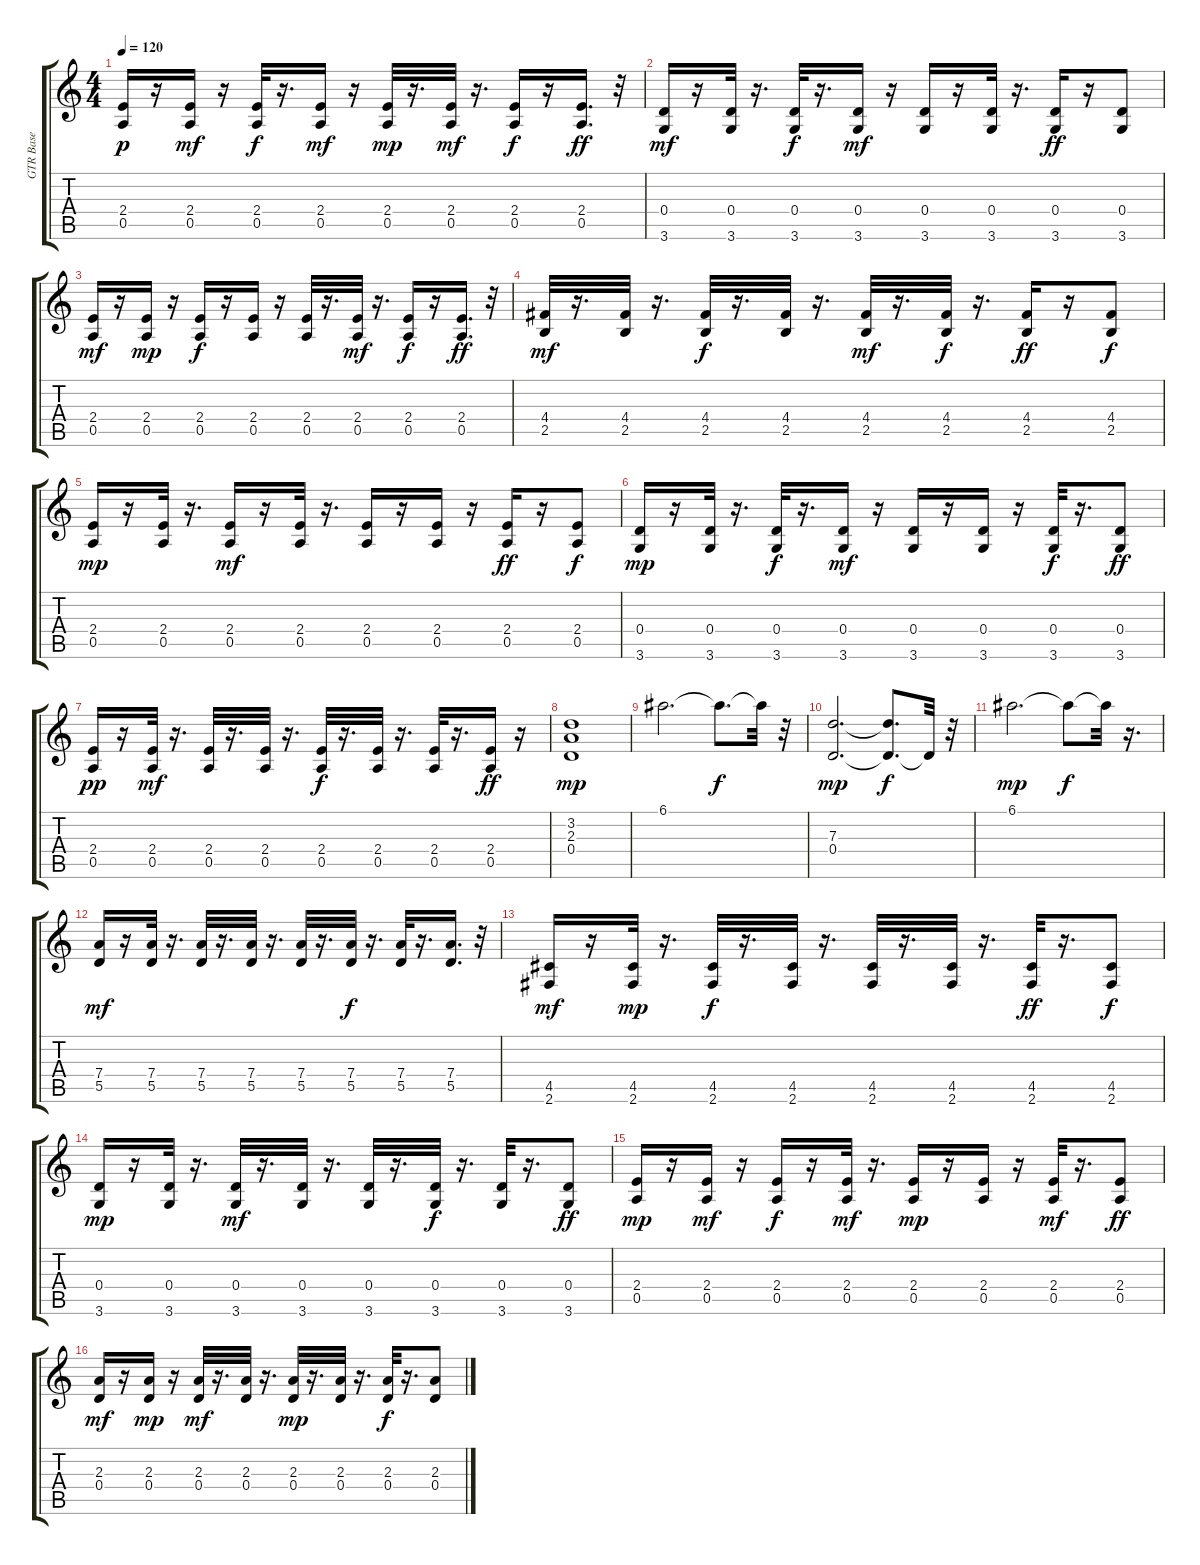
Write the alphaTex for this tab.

\track ("GTR Base" "GTR Base") {instrument distortionguitar}
\staff {score tabs}
\tuning (E4 B3 G3 D3 A2 E2) {hide}
\ts (4 4)
\tempo 120
\clef g2
\ks c
(2.4 0.5).16{dy p} r.16 (2.4 0.5).16{dy mf} r.16 (2.4 0.5).32{dy f} r.16{d} (2.4 0.5).16{dy mf} r.16 (2.4 0.5).32{dy mp} r.16{d} (2.4 0.5).32{dy mf} r.16{d} (2.4 0.5).16{dy f} r.16 (2.4 0.5).16{d dy ff} r.32 |
(0.4 3.6).16{dy mf} r.16 (0.4 3.6).32 r.16{d} (0.4 3.6).32{dy f} r.16{d} (0.4 3.6).16{dy mf} r.16 (0.4 3.6).16 r.16 (0.4 3.6).32 r.16{d} (0.4 3.6).16{dy ff} r.16 (0.4 3.6).8 |
(2.4 0.5).16{dy mf} r.16 (2.4 0.5).16{dy mp} r.16 (2.4 0.5).16{dy f} r.16 (2.4 0.5).16 r.16 (2.4 0.5).32 r.16{d} (2.4 0.5).32{dy mf} r.16{d} (2.4 0.5).16{dy f} r.16 (2.4 0.5).16{d dy ff} r.32 |
(4.4 2.5).32{dy mf} r.16{d} (4.4 2.5).32 r.16{d} (4.4 2.5).32{dy f} r.16{d} (4.4 2.5).32 r.16{d} (4.4 2.5).32{dy mf} r.16{d} (4.4 2.5).32{dy f} r.16{d} (4.4 2.5).16{dy ff} r.16 (4.4 2.5).8{dy f} |
(2.4 0.5).16{dy mp} r.16 (2.4 0.5).32 r.16{d} (2.4 0.5).16{dy mf} r.16 (2.4 0.5).32 r.16{d} (2.4 0.5).16 r.16 (2.4 0.5).16 r.16 (2.4 0.5).16{dy ff} r.16 (2.4 0.5).8{dy f} |
(0.4 3.6).16{dy mp} r.16 (0.4 3.6).32 r.16{d} (0.4 3.6).32{dy f} r.16{d} (0.4 3.6).16{dy mf} r.16 (0.4 3.6).16 r.16 (0.4 3.6).16 r.16 (0.4 3.6).32{dy f} r.16{d} (0.4 3.6).8{dy ff} |
(2.4 0.5).16{dy pp} r.16 (2.4 0.5).32{dy mf} r.16{d} (2.4 0.5).32 r.16{d} (2.4 0.5).32 r.16{d} (2.4 0.5).32{dy f} r.16{d} (2.4 0.5).32 r.16{d} (2.4 0.5).32 r.16{d} (2.4 0.5).16{dy ff} r.16 |
(3.2 2.3 0.4).1{dy mp} |
6.1.2{d} 6.1{t}.8{d dy f} 6.1{t}.32 r.32 |
(7.3 0.4).2{d dy mp} (7.3{t} 0.4{t}).8{d dy f} 0.4{t}.32 r.32 |
6.1.2{d dy mp} 6.1{t}.8{dy f} 6.1{t}.32 r.16{d} |
(7.4 5.5).16{dy mf} r.16 (7.4 5.5).32 r.16{d} (7.4 5.5).32 r.16{d} (7.4 5.5).32 r.16{d} (7.4 5.5).32 r.16{d} (7.4 5.5).32{dy f} r.16{d} (7.4 5.5).32 r.16{d} (7.4 5.5).16{d} r.32 |
(4.5 2.6).16{dy mf} r.16 (4.5 2.6).32{dy mp} r.16{d} (4.5 2.6).32{dy f} r.16{d} (4.5 2.6).32 r.16{d} (4.5 2.6).32 r.16{d} (4.5 2.6).32 r.16{d} (4.5 2.6).32{dy ff} r.16{d} (4.5 2.6).8{dy f} |
(0.4 3.6).16{dy mp} r.16 (0.4 3.6).32 r.16{d} (0.4 3.6).32{dy mf} r.16{d} (0.4 3.6).32 r.16{d} (0.4 3.6).32 r.16{d} (0.4 3.6).32{dy f} r.16{d} (0.4 3.6).32 r.16{d} (0.4 3.6).8{dy ff} |
(2.4 0.5).16{dy mp} r.16 (2.4 0.5).16{dy mf} r.16 (2.4 0.5).16{dy f} r.16 (2.4 0.5).32{dy mf} r.16{d} (2.4 0.5).16{dy mp} r.16 (2.4 0.5).16 r.16 (2.4 0.5).32{dy mf} r.16{d} (2.4 0.5).8{dy ff} |
(2.3 0.4).16{dy mf} r.16 (2.3 0.4).16{dy mp} r.16 (2.3 0.4).32{dy mf} r.16{d} (2.3 0.4).32 r.16{d} (2.3 0.4).32{dy mp} r.16{d} (2.3 0.4).32 r.16{d} (2.3 0.4).32{dy f} r.16{d} (2.3 0.4).8
